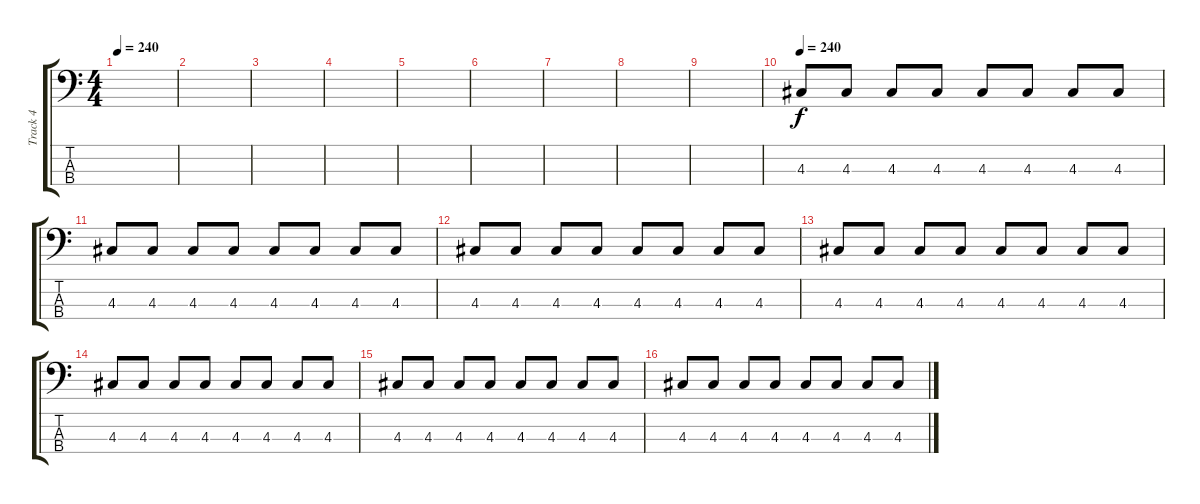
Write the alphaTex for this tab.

\track ("Track 4" "Track 4") {instrument electricbasspick}
\staff {score tabs}
\tuning (G2 D2 A1 E1) {hide}
\ts (4 4)
\tempo 240
\clef f4
\ks c
|
|
|
|
|
|
|
|
|
\tempo 240
4.3.8 4.3.8 4.3.8 4.3.8 4.3.8 4.3.8 4.3.8 4.3.8 |
4.3.8 4.3.8 4.3.8 4.3.8 4.3.8 4.3.8 4.3.8 4.3.8 |
4.3.8 4.3.8 4.3.8 4.3.8 4.3.8 4.3.8 4.3.8 4.3.8 |
4.3.8 4.3.8 4.3.8 4.3.8 4.3.8 4.3.8 4.3.8 4.3.8 |
4.3.8 4.3.8 4.3.8 4.3.8 4.3.8 4.3.8 4.3.8 4.3.8 |
4.3.8 4.3.8 4.3.8 4.3.8 4.3.8 4.3.8 4.3.8 4.3.8 |
4.3.8 4.3.8 4.3.8 4.3.8 4.3.8 4.3.8 4.3.8 4.3.8
